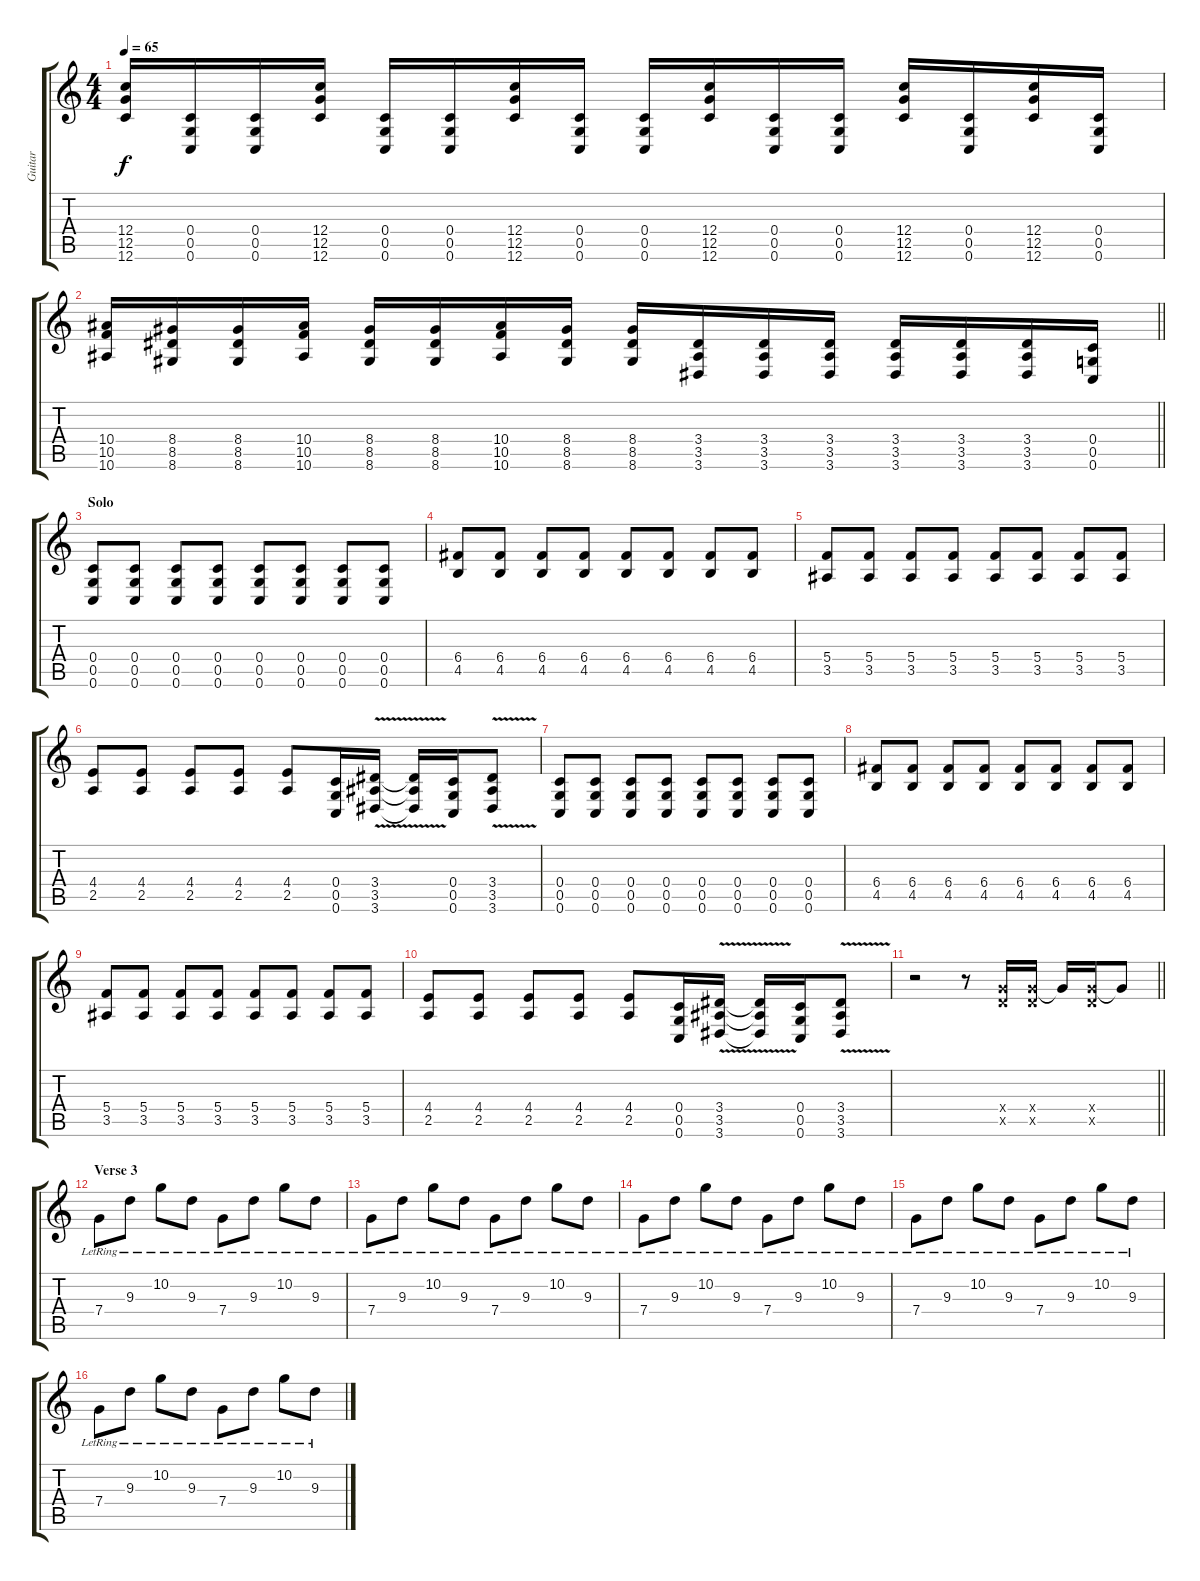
\track ("Guitar" "Guitar") {instrument electricguitarclean}
\staff {score tabs}
\tuning (D4 A3 F3 C3 G2 C2) {hide}
\ts (4 4)
\tempo 65
\clef g2
\ks c
(12.4 12.5 12.6).16{dy f} (0.4 0.5 0.6).16 (0.4 0.5 0.6).16 (12.4 12.5 12.6).16 (0.4 0.5 0.6).16 (0.4 0.5 0.6).16 (12.4 12.5 12.6).16 (0.4 0.5 0.6).16 (0.4 0.5 0.6).16 (12.4 12.5 12.6).16 (0.4 0.5 0.6).16 (0.4 0.5 0.6).16 (12.4 12.5 12.6).16 (0.4 0.5 0.6).16 (12.4 12.5 12.6).16 (0.4 0.5 0.6).16 |
\barLineRight lightlight
(10.4 10.5 10.6).16 (8.4 8.5 8.6).16 (8.4 8.5 8.6).16 (10.4 10.5 10.6).16 (8.4 8.5 8.6).16 (8.4 8.5 8.6).16 (10.4 10.5 10.6).16 (8.4 8.5 8.6).16 (8.4 8.5 8.6).16 (3.4 3.5 3.6).16 (3.4 3.5 3.6).16 (3.4 3.5 3.6).16 (3.4 3.5 3.6).16 (3.4 3.5 3.6).16 (3.4 3.5 3.6).16 (0.4 0.5 0.6).16 |
\section ("" "Solo")
(0.4 0.5 0.6).8 (0.4 0.5 0.6).8 (0.4 0.5 0.6).8 (0.4 0.5 0.6).8 (0.4 0.5 0.6).8 (0.4 0.5 0.6).8 (0.4 0.5 0.6).8 (0.4 0.5 0.6).8 |
(6.4 4.5).8 (6.4 4.5).8 (6.4 4.5).8 (6.4 4.5).8 (6.4 4.5).8 (6.4 4.5).8 (6.4 4.5).8 (6.4 4.5).8 |
(5.4 3.5).8 (5.4 3.5).8 (5.4 3.5).8 (5.4 3.5).8 (5.4 3.5).8 (5.4 3.5).8 (5.4 3.5).8 (5.4 3.5).8 |
(4.4 2.5).8 (4.4 2.5).8 (4.4 2.5).8 (4.4 2.5).8 (4.4 2.5).8 (0.4 0.5 0.6).16 (3.4{v} 3.5{v} 3.6{v}).16 (3.4{t} 3.5{t} 3.6{t}).16 (0.4 0.5 0.6).16 (3.4{v} 3.5{v} 3.6{v}).8 |
(0.4 0.5 0.6).8 (0.4 0.5 0.6).8 (0.4 0.5 0.6).8 (0.4 0.5 0.6).8 (0.4 0.5 0.6).8 (0.4 0.5 0.6).8 (0.4 0.5 0.6).8 (0.4 0.5 0.6).8 |
(6.4 4.5).8 (6.4 4.5).8 (6.4 4.5).8 (6.4 4.5).8 (6.4 4.5).8 (6.4 4.5).8 (6.4 4.5).8 (6.4 4.5).8 |
(5.4 3.5).8 (5.4 3.5).8 (5.4 3.5).8 (5.4 3.5).8 (5.4 3.5).8 (5.4 3.5).8 (5.4 3.5).8 (5.4 3.5).8 |
(4.4 2.5).8 (4.4 2.5).8 (4.4 2.5).8 (4.4 2.5).8 (4.4 2.5).8 (0.4 0.5 0.6).16 (3.4{v} 3.5{v} 3.6{v}).16 (3.4{t} 3.5{t} 3.6{t}).16 (0.4 0.5 0.6).16 (3.4{v} 3.5{v} 3.6{v}).8 |
\barLineRight lightlight
r.2 r.8 (7.4{x} 7.5{x}).16 (7.4{x} 7.5{x}).16 7.4{t}.16 (7.4{x} 7.5{x}).16 7.4{t}.8 |
\section ("" "Verse 3")
7.4{lr}.8{instrument electricguitarclean} 9.3{lr}.8 10.2{lr}.8 9.3{lr}.8 7.4{lr}.8 9.3{lr}.8 10.2{lr}.8 9.3{lr}.8 |
7.4{lr}.8 9.3{lr}.8 10.2{lr}.8 9.3{lr}.8 7.4{lr}.8 9.3{lr}.8 10.2{lr}.8 9.3{lr}.8 |
7.4{lr}.8 9.3{lr}.8 10.2{lr}.8 9.3{lr}.8 7.4{lr}.8 9.3{lr}.8 10.2{lr}.8 9.3{lr}.8 |
7.4{lr}.8 9.3{lr}.8 10.2{lr}.8 9.3{lr}.8 7.4{lr}.8 9.3{lr}.8 10.2{lr}.8 9.3{lr}.8 |
7.4{lr}.8 9.3{lr}.8 10.2{lr}.8 9.3{lr}.8 7.4{lr}.8 9.3{lr}.8 10.2{lr}.8 9.3{lr}.8
